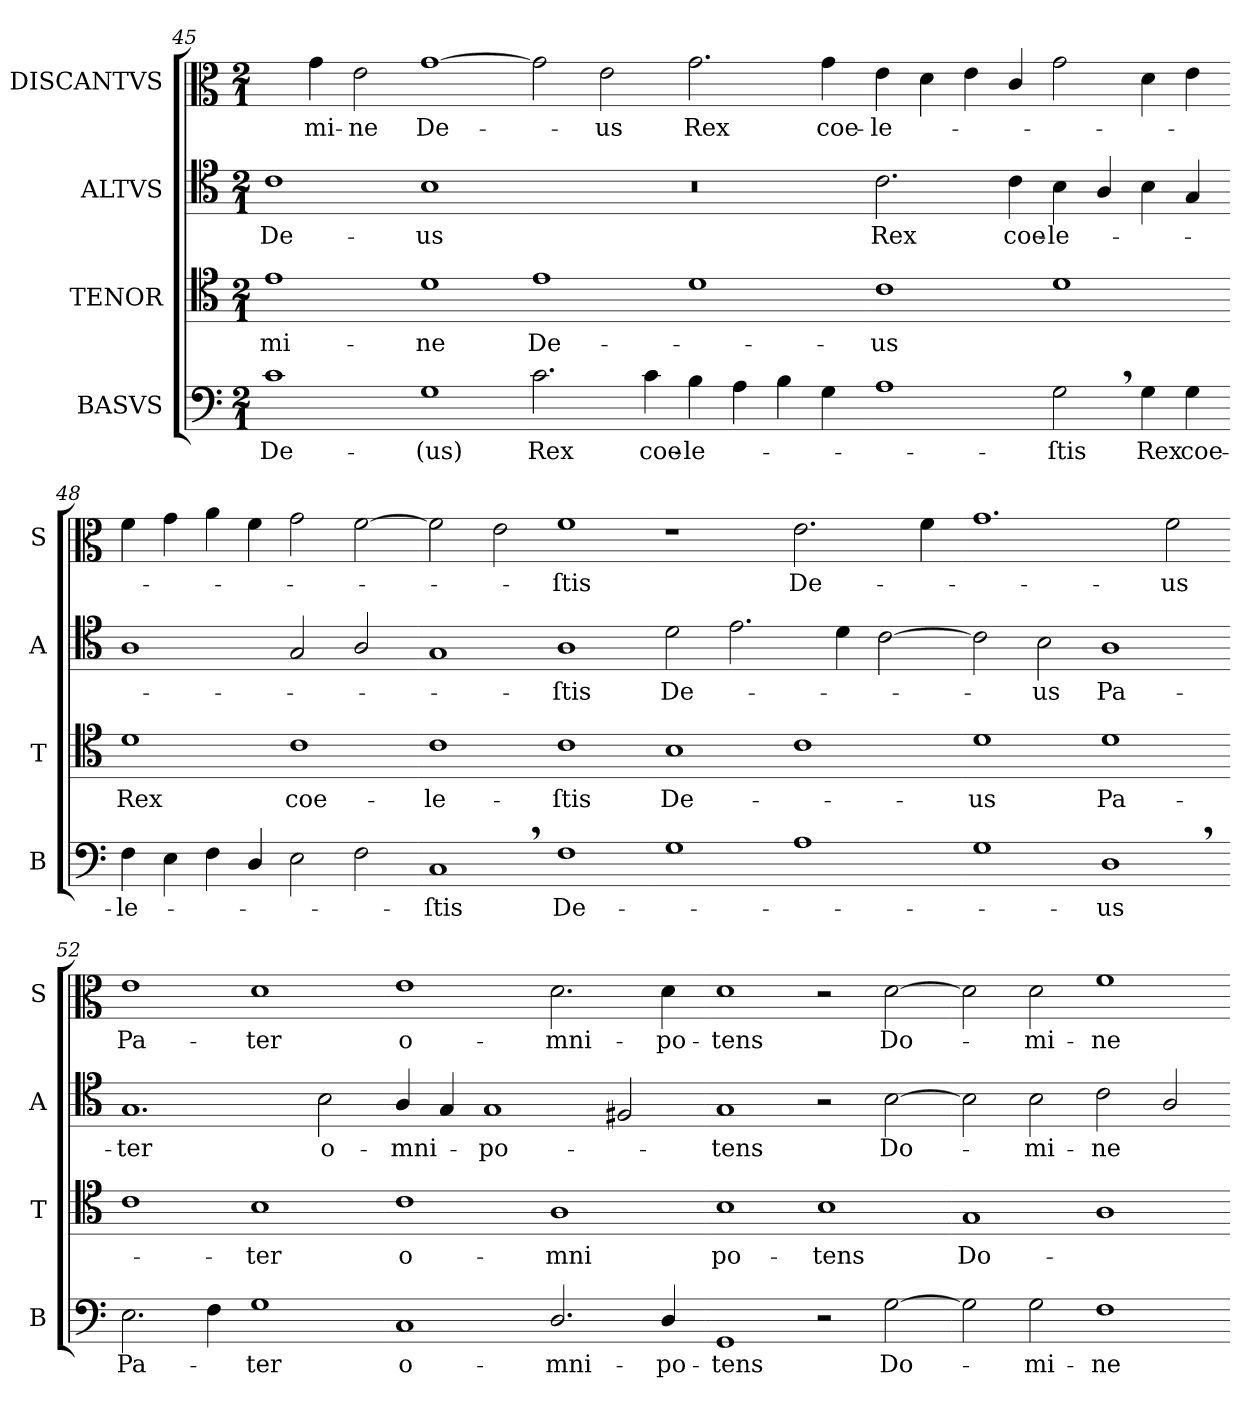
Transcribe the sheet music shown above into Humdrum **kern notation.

**kern	**text	**kern	**text	**kern	**text	**kern	**text
*part4	*part4	*part3	*part3	*part2	*part2	*part1	*part1
*staff4	*staff4	*staff3	*staff3	*staff2	*staff2	*staff1	*staff1
*I"BASVS	*	*I"TENOR	*	*I"ALTVS	*	*I"DISCANTVS	*
*I'B	*	*I'T	*	*I'A	*	*I'S	*
*clefF4	*	*clefC4	*	*clefC4	*	*clefC3	*
*k[]	*	*k[]	*	*k[]	*	*k[]	*
*G:mix	*	*G:mix	*	*G:mix	*	*G:mix	*
*M2/1	*	*M2/1	*	*M2/1	*	*M2/1	*
=45	=45	=45	=45	=45	=45	=45	=45
1c	De-	1e	-mi-	1c	De-	4ryy	.
.	.	.	.	.	.	4g\	-mi-
.	.	.	.	.	.	2e\	-ne
1G	-(us)	1d	-ne	1B	-us	[1g	De-
=46-	=46-	=46-	=46-	=46-	=46-	=46-	=46-
2.c\	Rex	1e	De-	0r	.	2g]	.
.	.	.	.	.	.	2e\	-us
4c\	coe-	.	.	.	.	.	.
4B\	-le-	1d	.	.	.	2.g\	Rex
4A\	.	.	.	.	.	.	.
4B\	.	.	.	.	.	.	.
4G\	.	.	.	.	.	4g\	coe-
=47-	=47-	=47-	=47-	=47-	=47-	=47-	=47-
1A	.	1c	-us	2.c\	Rex	4e\	-le-
.	.	.	.	.	.	4d\	.
.	.	.	.	.	.	4e\	.
.	.	.	.	4c\	coe-	4c/	.
2G,\	-ſtis	1d	.	4B\	-le-	2g\	.
.	.	.	.	4A/	.	.	.
4G\	Rex	.	.	4B\	.	4d\	.
4G\	coe-	.	.	4G/	.	4e\	.
=48-	=48-	=48-	=48-	=48-	=48-	=48-	=48-
4F\	-le-	1d	Rex	1A	.	4f\	.
4E\	.	.	.	.	.	4g\	.
4F\	.	.	.	.	.	4a\	.
4D/	.	.	.	.	.	4f\	.
2E\	.	1c	coe-	2G/	.	2g\	.
2F\	.	.	.	2A/	.	[2f\	.
=49-	=49-	=49-	=49-	=49-	=49-	=49-	=49-
1C,	ſtis	1c	-le-	1G	.	2f\]	.
.	.	.	.	.	.	2e\	.
1F	De-	1c	-ſtis	1A	ſtis	1f	-ſtis
=50-	=50-	=50-	=50-	=50-	=50-	=50-	=50-
1G	.	1B	De-	2d\	De-	1r	.
.	.	.	.	2.e\	.	.	.
1A	.	1c	.	.	.	2.e\	De-
.	.	.	.	4d\	.	.	.
.	.	.	.	[2c\	.	.	.
.	.	.	.	.	.	4f\	.
=51-	=51-	=51-	=51-	=51-	=51-	=51-	=51-
1G	.	1d	-us	2c\]	.	1.g	.
.	.	.	.	2B\	-us	.	.
1D,	-us	1d	Pa-	1A	Pa-	.	.
.	.	.	.	.	.	2f\	-us
=52-	=52-	=52-	=52-	=52-	=52-	=52-	=52-
2.E\	Pa-	1c	.	1.G	-ter	1e	Pa-
4F\	.	.	.	.	.	.	.
1G	-ter	1B	-ter	.	.	1d	-ter
.	.	.	.	2B\	o-	.	.
=53-	=53-	=53-	=53-	=53-	=53-	=53-	=53-
1C	o-	1c	o-	4A/	-mni-	1e	o-
.	.	.	.	4G/	.	.	.
.	.	.	.	1G	-po-	.	.
2.D/	mni-	1A	-mni	.	.	2.d\	-mni-
.	.	.	.	2F#X/	.	.	.
4D/	-po-	.	.	.	.	4d\	-po-
=54-	=54-	=54-	=54-	=54-	=54-	=54-	=54-
1GG	-tens	1B	po-	1G	-tens	1d	-tens
2r	.	1B	-tens	2r	.	2r	.
[2G\	Do-	.	.	[2B\	Do-	[2d\	Do-
=55-	=55-	=55-	=55-	=55-	=55-	=55-	=55-
2G\]	.	1G	Do-	2B\]	.	2d\]	.
2G\	-mi-	.	.	2B\	-mi-	2d\	-mi-
1F	-ne	1A	.	2c\	ne	1f	-ne
.	.	.	.	2A/	.	.	.
=-	=-	=-	=-	=-	=-	=-	=-
*-	*-	*-	*-	*-	*-	*-	*-
